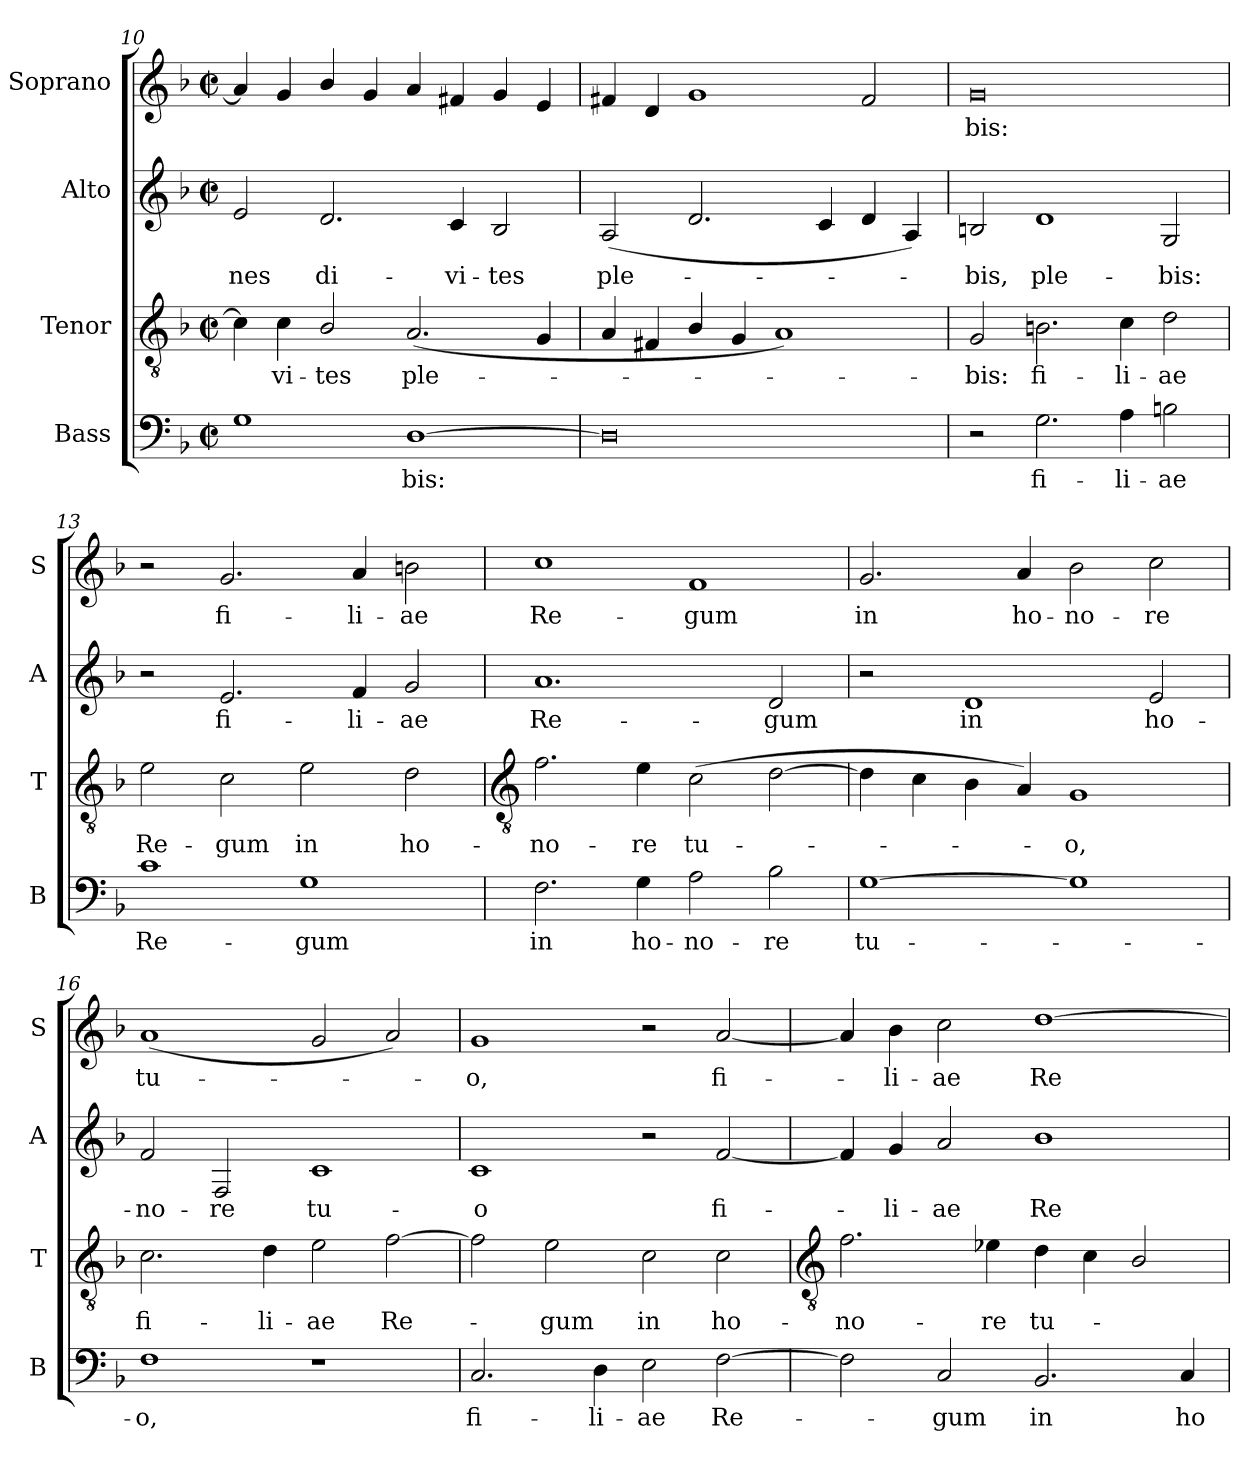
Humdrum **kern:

**kern	**text	**kern	**text	**kern	**text	**kern	**text
*part4	*part4	*part3	*part3	*part2	*part2	*part1	*part1
*staff4	*staff4	*staff3	*staff3	*staff2	*staff2	*staff1	*staff1
*I"Bass	*	*I"Tenor	*	*I"Alto	*	*I"Soprano	*
*I'B	*	*I'T	*	*I'A	*	*I'S	*
*clefF4	*	*clefGv2	*	*clefG2	*	*clefG2	*
*k[b-]	*	*k[b-]	*	*k[b-]	*	*k[b-]	*
*F:	*	*F:	*	*F:	*	*F:	*
*M4/2	*	*M4/2	*	*M4/2	*	*M4/2	*
*met(c|)	*	*met(c|)	*	*met(c|)	*	*met(c|)	*
=10	=10	=10	=10	=10	=10	=10	=10
!	!	!	!	!	!LO:LY:b	!	!
1G	.	4c]	.	2e	-nes	4a]	.
!	!	!	!LO:LY:b	!	!	!	!
.	.	4c	vi-	.	.	4g	.
!	!	!	!LO:LY:b	!	!LO:LY:b	!	!
.	.	2B-/	-tes	2.d	di-	4b-/	.
.	.	.	.	.	.	4g	.
!	!LO:LY:b	!	!LO:LY:b	!	!	!	!
[1D	bis:	(<2.A	ple-	.	.	4a	.
!	!	!	!	!	!LO:LY:b	!	!
.	.	.	.	4c	-vi-	4f#X	.
!	!	!	!	!	!LO:LY:b	!	!
.	.	.	.	2B-	-tes	4g	.
.	.	4G	.	.	.	4e	.
=11	=11	=11	=11	=11	=11	=11	=11
!	!	!	!	!	!LO:LY:b	!	!
0D]	.	4A	.	(<2A	ple-	4f#X	.
.	.	4F#	.	.	.	4d	.
.	.	4B-/	.	2.d	.	1g	.
.	.	4G	.	.	.	.	.
.	.	1A)	.	.	.	.	.
.	.	.	.	4c	.	.	.
.	.	.	.	4d	.	2f#	.
.	.	.	.	4A)	.	.	.
=12	=12	=12	=12	=12	=12	=12	=12
!	!	!	!LO:LY:b	!	!LO:LY:b	!	!LO:LY:b
2r	.	2G	bis:	2Bn	bis,	0g	bis:
!	!LO:LY:b	!	!LO:LY:b	!	!LO:LY:b	!	!
2.G	fi-	2.Bn	fi-	1d	ple-	.	.
!	!LO:LY:b	!	!LO:LY:b	!	!	!	!
4A	-li-	4c	-li-	.	.	.	.
!	!LO:LY:b	!	!LO:LY:b	!	!LO:LY:b	!	!
2Bn	-ae	2d	-ae	2G	-bis:	.	.
=13	=13	=13	=13	=13	=13	=13	=13
!	!LO:LY:b	!	!LO:LY:b	!	!	!	!
1c	Re-	2e	Re-	2r	.	2r	.
!	!	!	!LO:LY:b	!	!LO:LY:b	!	!LO:LY:b
.	.	2c	-gum	2.e	fi-	2.g	fi-
!	!LO:LY:b	!	!LO:LY:b	!	!	!	!
1G	-gum	2e	in	.	.	.	.
!	!	!	!	!	!LO:LY:b	!	!LO:LY:b
.	.	.	.	4f	-li-	4a	-li-
!	!	!	!LO:LY:b	!	!LO:LY:b	!	!LO:LY:b
.	.	2d	ho-	2g	-ae	2bn	-ae
!!LO:LB:g=z
=14	=14	=14	=14	=14	=14	=14	=14
*	*	*clefGv2	*	*	*	*	*
!	!LO:LY:b	!	!LO:LY:b	!	!LO:LY:b	!	!LO:LY:b
2.F	in	2.f	-no-	1.a	Re-	1cc	Re-
!	!LO:LY:b	!	!LO:LY:b	!	!	!	!
4G	ho-	4e	-re	.	.	.	.
!	!LO:LY:b	!	!LO:LY:b	!	!	!	!LO:LY:b
2A	-no-	(>2c	tu-	.	.	1f	-gum
!	!LO:LY:b	!	!	!	!LO:LY:b	!	!
2B-	-re	[2d	.	2d	-gum	.	.
=15	=15	=15	=15	=15	=15	=15	=15
!	!LO:LY:b	!	!	!	!	!	!LO:LY:b
[1G	tu-	4d]	.	2r	.	2.g	in
.	.	4c	.	.	.	.	.
!	!	!	!	!	!LO:LY:b	!	!
.	.	4B-	.	1d	in	.	.
!	!	!	!	!	!	!	!LO:LY:b
.	.	4A)	.	.	.	4a	ho-
!	!	!	!LO:LY:b	!	!	!	!LO:LY:b
1G]	.	1G	o,	.	.	2b-	-no-
!	!	!	!	!	!LO:LY:b	!	!LO:LY:b
.	.	.	.	2e	ho-	2cc	-re
=16	=16	=16	=16	=16	=16	=16	=16
!	!LO:LY:b	!	!LO:LY:b	!	!LO:LY:b	!	!LO:LY:b
1F	o,	2.c	fi-	2f	-no-	(<1a	tu-
!	!	!	!	!	!LO:LY:b	!	!
.	.	.	.	2F	-re	.	.
!	!	!	!LO:LY:b	!	!	!	!
.	.	4d	-li-	.	.	.	.
!	!	!	!LO:LY:b	!	!LO:LY:b	!	!
1r	.	2e	-ae	1c	tu-	2g	.
!	!	!	!LO:LY:b	!	!	!	!
.	.	[2f	Re-	.	.	2a)	.
=17	=17	=17	=17	=17	=17	=17	=17
!	!LO:LY:b	!	!	!	!LO:LY:b	!	!LO:LY:b
2.C	fi-	2f]	.	1c	-o	1g	o,
!	!	!	!LO:LY:b	!	!	!	!
.	.	2e	gum	.	.	.	.
!	!LO:LY:b	!	!	!	!	!	!
4D	-li-	.	.	.	.	.	.
!	!LO:LY:b	!	!LO:LY:b	!	!	!	!
2E	-ae	2c	in	2r	.	2r	.
!	!LO:LY:b	!	!LO:LY:b	!	!LO:LY:b	!	!LO:LY:b
[2F	Re-	2c	ho-	[2f	fi-	[2a	fi-
!!LO:LB:g=z
=18	=18	=18	=18	=18	=18	=18	=18
*	*	*clefGv2	*	*	*	*	*
!	!	!	!LO:LY:b	!	!	!	!
2F]	.	2.f	-no-	4f]	.	4a]	.
!	!	!	!	!	!LO:LY:b	!	!LO:LY:b
.	.	.	.	4g	li-	4b-	li-
!	!LO:LY:b	!	!	!	!LO:LY:b	!	!LO:LY:b
2C	gum	.	.	2a	-ae	2cc	-ae
!	!	!	!LO:LY:b	!	!	!	!
.	.	4e-X	-re	.	.	.	.
!	!LO:LY:b	!	!LO:LY:b	!	!LO:LY:b	!	!LO:LY:b
2.BB-	in	4d	tu-	1b-	Re-	[1dd	Re-
.	.	4c	.	.	.	.	.
.	.	2B-/	.	.	.	.	.
!	!LO:LY:b	!	!	!	!	!	!
4C	ho-	.	.	.	.	.	.
=	=	=	=	=	=	=	=
*-	*-	*-	*-	*-	*-	*-	*-
